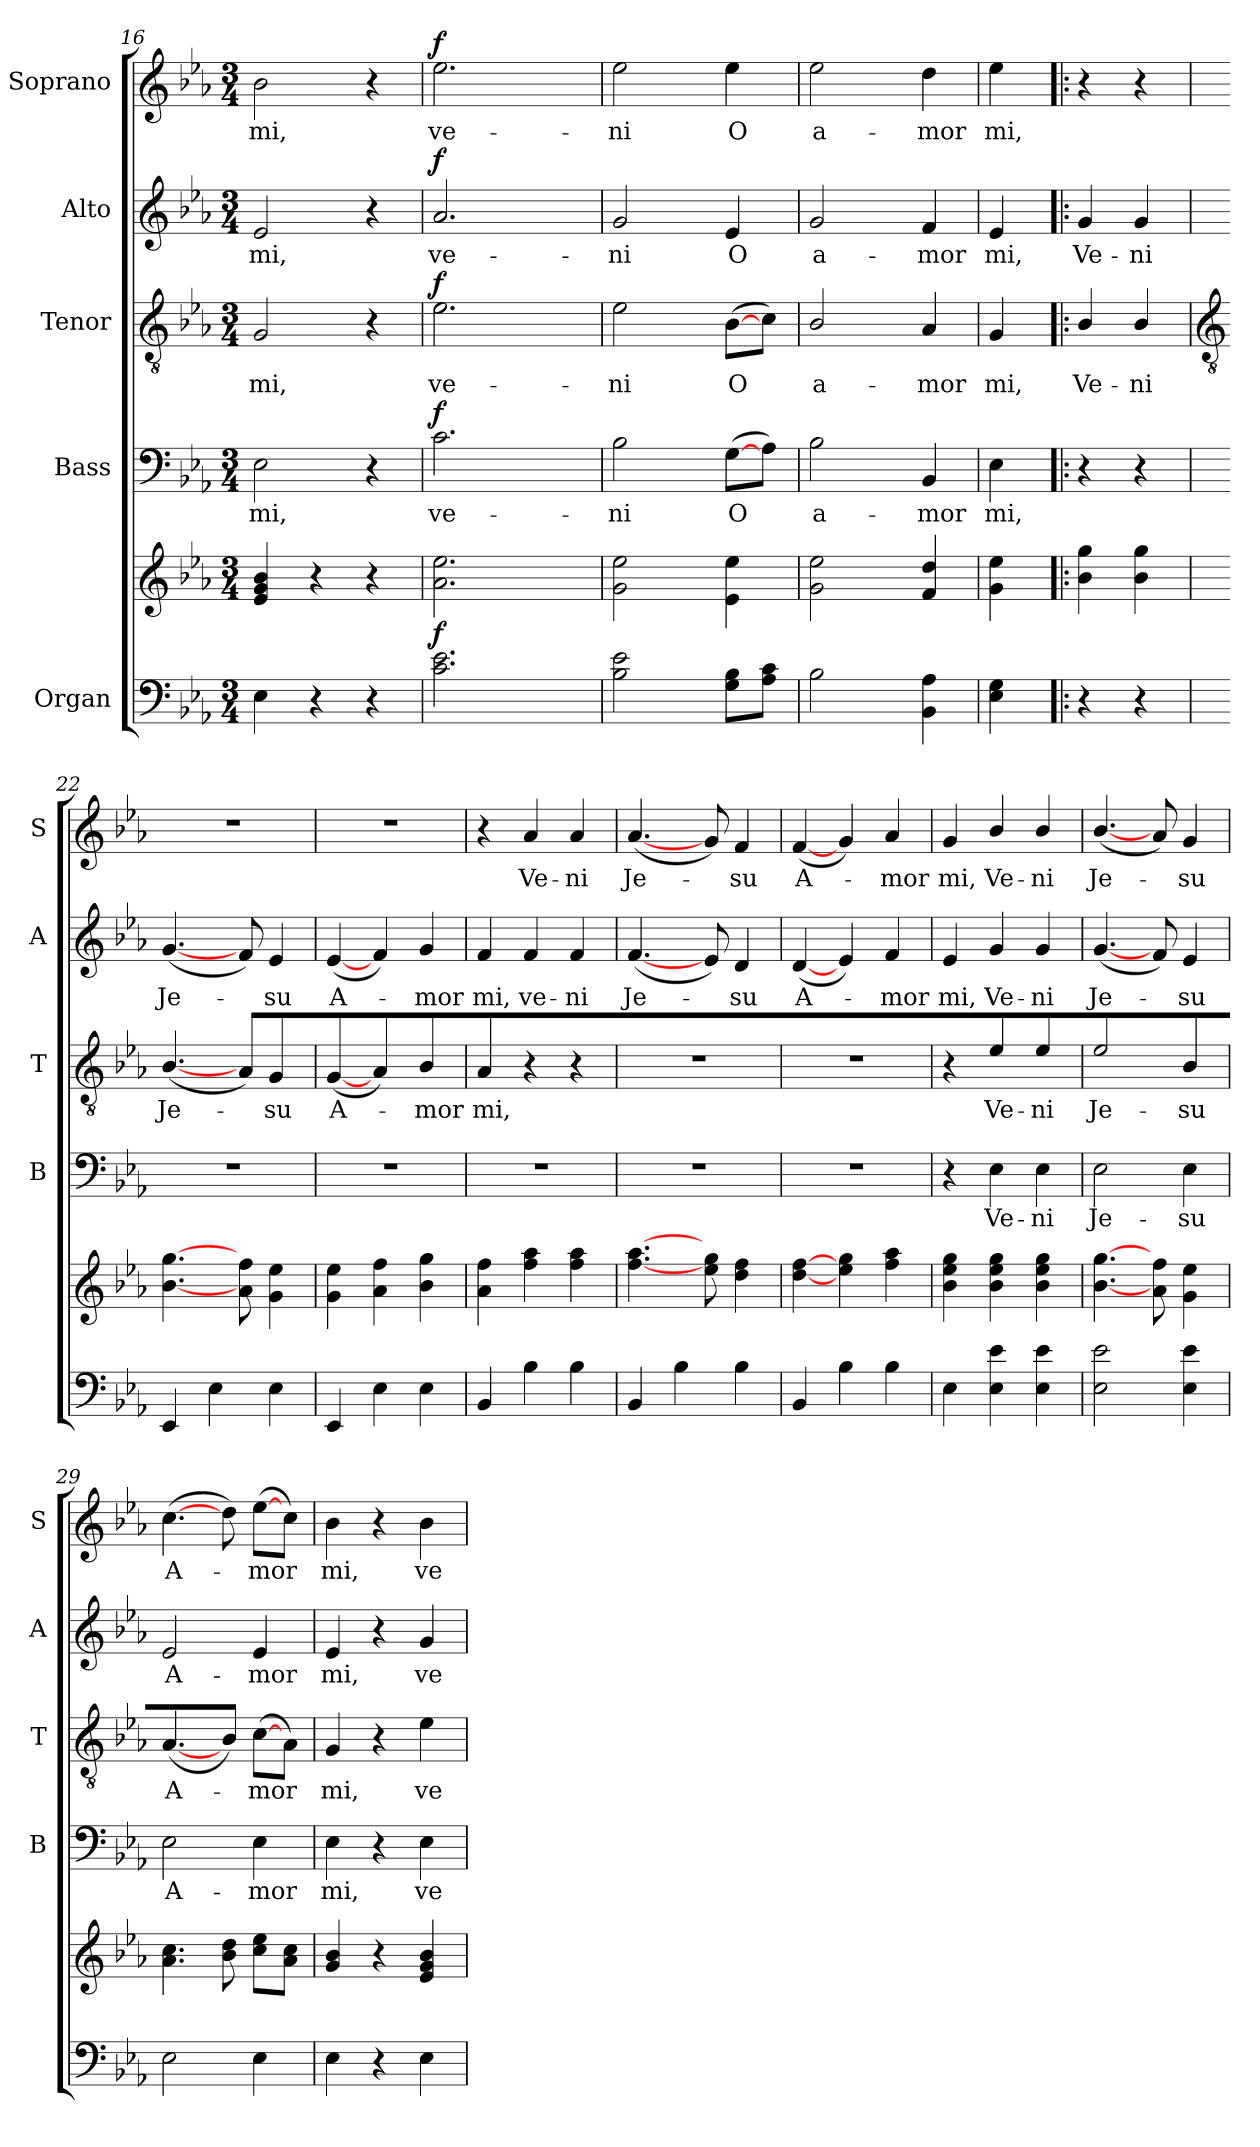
**kern	**kern	**dynam	**kern	**text	**dynam	**kern	**text	**dynam	**kern	**text	**dynam	**kern	**text	**dynam
*part5	*part5	*part5	*part4	*part4	*part4	*part3	*part3	*part3	*part2	*part2	*part2	*part1	*part1	*part1
*staff6	*staff5	*staff5/6	*staff4	*staff4	*staff4	*staff3	*staff3	*staff3	*staff2	*staff2	*staff2	*staff1	*staff1	*staff1
*I"Organ	*	*	*I"Bass	*	*	*I"Tenor	*	*	*I"Alto	*	*	*I"Soprano	*	*
*	*	*	*I'B	*	*	*I'T	*	*	*I'A	*	*	*I'S	*	*
*clefF4	*clefG2	*	*clefF4	*	*	*clefGv2	*	*	*clefG2	*	*	*clefG2	*	*
*k[b-e-a-]	*k[b-e-a-]	*	*k[b-e-a-]	*	*	*k[b-e-a-]	*	*	*k[b-e-a-]	*	*	*k[b-e-a-]	*	*
*E-:	*E-:	*	*E-:	*	*	*E-:	*	*	*E-:	*	*	*E-:	*	*
*M3/4	*M3/4	*	*M3/4	*	*	*M3/4	*	*	*M3/4	*	*	*M3/4	*	*
=16	=16	=16	=16	=16	=16	=16	=16	=16	=16	=16	=16	=16	=16	=16
*	*^	*	*	*	*	*	*	*	*	*	*	*	*	*
!	!	!	!	!	!LO:LY:b	!	!	!LO:LY:b	!	!	!LO:LY:b	!	!	!LO:LY:b	!
4E-	4e- 4g 4b-	4ryy	.	2E-	mi,	.	2G	mi,	.	2e-	mi,	.	2b-	mi,	.
4r	4r	4ryy	.	.	.	.	.	.	.	.	.	.	.	.	.
4r	4r	4ryy	.	4r	.	.	4r	.	.	4r	.	.	4r	.	.
=17	=17	=17	=17	=17	=17	=17	=17	=17	=17	=17	=17	=17	=17	=17	=17
!	!	!	!LO:DY:a=2	!	!LO:LY:b	!LO:DY:b	!	!LO:LY:b	!LO:DY:b	!	!LO:LY:b	!LO:DY:b	!	!LO:LY:b	!LO:DY:b
2.c 2.e-	2.a- 2.ee-	4ryy	f	2.c	ve-	f	2.e-	ve-	f	2.a-	ve-	f	2.ee-	ve-	f
.	.	4ryy	.	.	.	.	.	.	.	.	.	.	.	.	.
.	.	4ryy	.	.	.	.	.	.	.	.	.	.	.	.	.
=18	=18	=18	=18	=18	=18	=18	=18	=18	=18	=18	=18	=18	=18	=18	=18
!	!	!	!	!	!LO:LY:b	!	!	!LO:LY:b	!	!	!LO:LY:b	!	!	!LO:LY:b	!
2B- 2e-	2g 2ee-	4ryy	.	2B-	-ni	.	2e-	-ni	.	2g	-ni	.	2ee-	-ni	.
.	.	4ryy	.	.	.	.	.	.	.	.	.	.	.	.	.
!	!	!	!	!	!LO:LY:b	!	!	!LO:LY:b	!	!	!LO:LY:b	!	!	!LO:LY:b	!
8G 8B-L	4e-\ 4ee-\	4ryy	.	(>[8GL	O	.	(>[8B-L	O	.	4e-	O	.	4ee-	O	.
8A- 8cJ	.	.	.	8A-J)	.	.	8cJ)	.	.	.	.	.	.	.	.
=19	=19	=19	=19	=19	=19	=19	=19	=19	=19	=19	=19	=19	=19	=19	=19
!	!	!	!	!	!LO:LY:b	!	!	!LO:LY:b	!	!	!LO:LY:b	!	!	!LO:LY:b	!
2B-	2g 2ee-	4ryy	.	2B-	a-	.	2B-/	a-	.	2g	a-	.	2ee-	a-	.
.	.	4ryy	.	.	.	.	.	.	.	.	.	.	.	.	.
!	!	!	!	!	!LO:LY:b	!	!	!LO:LY:b	!	!	!LO:LY:b	!	!	!LO:LY:b	!
4BB- 4A-	4f 4dd	4ryy	.	4BB-	-mor	.	4A-	-mor	.	4f	-mor	.	4dd	-mor	.
=20	=20	=20	=20	=20	=20	=20	=20	=20	=20	=20	=20	=20	=20	=20	=20
!	!	!	!	!	!LO:LY:b	!	!	!LO:LY:b	!	!	!LO:LY:b	!	!	!LO:LY:b	!
4E- 4G	4g 4ee-	4ryy	.	4E-	mi,	.	4G	mi,	.	4e-	mi,	.	4ee-	mi,	.
=21!|:	=21!|:	=21!|:	=21!|:	=21!|:	=21!|:	=21!|:	=21!|:	=21!|:	=21!|:	=21!|:	=21!|:	=21!|:	=21!|:	=21!|:	=21!|:
!	!	!	!	!	!	!	!	!LO:LY:b	!	!	!LO:LY:b	!	!	!	!
4r	4b- 4gg	4ryy	.	4r	.	.	4B-/	Ve-	.	4g	Ve-	.	4r	.	.
!	!	!	!	!	!	!	!	!LO:LY:b	!	!	!LO:LY:b	!	!	!	!
4r	4b- 4gg	4ryy	.	4r	.	.	4B-/	-ni	.	4g	-ni	.	4r	.	.
*	*v	*v	*	*	*	*	*	*	*	*	*	*	*	*	*
!!LO:LB:g=z
=22	=22	=22	=22	=22	=22	=22	=22	=22	=22	=22	=22	=22	=22	=22
*	*	*	*	*	*	*clefGv2	*	*	*	*	*	*	*	*
*	*^	*	*	*	*	*	*	*	*	*	*	*	*	*
!	!	!	!	!LO:N:vis=1	!	!	!	!LO:LY:b	!	!	!LO:LY:b	!	!LO:N:vis=1	!	!
*	*v	*v	*	*	*	*	*	*	*	*	*	*	*	*	*
4EE-	[4.b- [4.gg	.	2.r	.	.	(<[4.B-/	Je-	.	(<[4.g	Je-	.	2.r	.	.
4E-	.	.	.	.	.	.	.	.	.	.	.	.	.	.
.	8a- 8ff	.	.	.	.	8A-L)	.	.	8f)	.	.	.	.	.
!	!	!	!	!	!	!	!LO:LY:b	!	!	!LO:LY:b	!	!	!	!
4E-	4g 4ee-	.	.	.	.	4G	su	.	4e-	su	.	.	.	.
=23	=23	=23	=23	=23	=23	=23	=23	=23	=23	=23	=23	=23	=23	=23
!	!	!	!LO:N:vis=1	!	!	!	!LO:LY:b	!	!	!LO:LY:b	!	!LO:N:vis=1	!	!
4EE-	4g 4ee-	.	2.r	.	.	(<[4G	A-	.	(<[4e-	A-	.	2.r	.	.
4E-	4a- 4ff	.	.	.	.	4A-)	.	.	4f)	.	.	.	.	.
!	!	!	!	!	!	!	!LO:LY:b	!	!	!LO:LY:b	!	!	!	!
4E-	4b- 4gg	.	.	.	.	4B-/	mor	.	4g	mor	.	.	.	.
=24	=24	=24	=24	=24	=24	=24	=24	=24	=24	=24	=24	=24	=24	=24
!	!	!	!LO:N:vis=1	!	!	!	!LO:LY:b	!	!	!LO:LY:b	!	!	!	!
4BB-	4a- 4ff	.	2.r	.	.	4A-	mi,	.	4f	mi,	.	4r	.	.
!	!	!	!	!	!	!	!	!	!	!LO:LY:b	!	!	!LO:LY:b	!
4B-	4ff 4aa-	.	.	.	.	4r	.	.	4f	ve-	.	4a-	Ve-	.
!	!	!	!	!	!	!	!	!	!	!LO:LY:b	!	!	!LO:LY:b	!
4B-	4ff 4aa-	.	.	.	.	4r	.	.	4f	-ni	.	4a-	-ni	.
=25	=25	=25	=25	=25	=25	=25	=25	=25	=25	=25	=25	=25	=25	=25
!	!	!	!LO:N:vis=1	!	!	!LO:N:vis=1	!	!	!	!LO:LY:b	!	!	!LO:LY:b	!
4BB-	[4.ff [4.aa-	.	2.r	.	.	2.r	.	.	(<[4.f	Je-	.	(<[4.a-	Je-	.
4B-	.	.	.	.	.	.	.	.	.	.	.	.	.	.
.	8ee- 8gg	.	.	.	.	.	.	.	8e-)	.	.	8g)	.	.
!	!	!	!	!	!	!	!	!	!	!LO:LY:b	!	!	!LO:LY:b	!
4B-	4dd 4ff	.	.	.	.	.	.	.	4d	su	.	4f	su	.
=26	=26	=26	=26	=26	=26	=26	=26	=26	=26	=26	=26	=26	=26	=26
!	!	!	!LO:N:vis=1	!	!	!LO:N:vis=1	!	!	!	!LO:LY:b	!	!	!LO:LY:b	!
4BB-	[4dd [4ff	.	2.r	.	.	2.r	.	.	(<[4d	A-	.	(<[4f	A-	.
4B-	4ee- 4gg	.	.	.	.	.	.	.	4e-)	.	.	4g)	.	.
!	!	!	!	!	!	!	!	!	!	!LO:LY:b	!	!	!LO:LY:b	!
4B-	4ff 4aa-	.	.	.	.	.	.	.	4f	mor	.	4a-	mor	.
=27	=27	=27	=27	=27	=27	=27	=27	=27	=27	=27	=27	=27	=27	=27
!	!	!	!	!	!	!	!	!	!	!LO:LY:b	!	!	!LO:LY:b	!
4E-	4b- 4ee- 4gg	.	4r	.	.	4r	.	.	4e-	mi,	.	4g	mi,	.
!	!	!	!	!LO:LY:b	!	!	!LO:LY:b	!	!	!LO:LY:b	!	!	!LO:LY:b	!
4E- 4e-	4b- 4ee- 4gg	.	4E-	Ve-	.	4e-	Ve-	.	4g	Ve-	.	4b-/	Ve-	.
!	!	!	!	!LO:LY:b	!	!	!LO:LY:b	!	!	!LO:LY:b	!	!	!LO:LY:b	!
4E- 4e-	4b- 4ee- 4gg	.	4E-	-ni	.	4e-	-ni	.	4g	-ni	.	4b-/	-ni	.
=28	=28	=28	=28	=28	=28	=28	=28	=28	=28	=28	=28	=28	=28	=28
!	!	!	!	!LO:LY:b	!	!	!LO:LY:b	!	!	!LO:LY:b	!	!	!LO:LY:b	!
2E- 2e-	[4.b- [4.gg	.	2E-	Je-	.	2e-	Je-	.	(<[4.g	Je-	.	(<[4.b-/	Je-	.
.	8a- 8ff	.	.	.	.	.	.	.	8f)	.	.	8a-)	.	.
!	!	!	!	!LO:LY:b	!	!	!LO:LY:b	!	!	!LO:LY:b	!	!	!LO:LY:b	!
4E- 4e-	4g 4ee-	.	4E-	-su	.	4B-/	-su	.	4e-	su	.	4g	su	.
=29	=29	=29	=29	=29	=29	=29	=29	=29	=29	=29	=29	=29	=29	=29
!	!	!	!	!LO:LY:b	!	!	!LO:LY:b	!	!	!LO:LY:b	!	!	!LO:LY:b	!
2E-	4.a- 4.cc	.	2E-	A-	.	(<[4.A-	A-	.	2e-	A-	.	(>[4.cc	A-	.
.	8b- 8dd	.	.	.	.	8B-J)	.	.	.	.	.	8dd)	.	.
!	!	!	!	!LO:LY:b	!	!	!LO:LY:b	!	!	!LO:LY:b	!	!	!LO:LY:b	!
4E-	8cc 8ee-L	.	4E-	-mor	.	(>[8cL	mor	.	4e-	-mor	.	(>[8ee-L	mor	.
.	8a- 8ccJ	.	.	.	.	8A-J)	.	.	.	.	.	8ccJ)	.	.
=30	=30	=30	=30	=30	=30	=30	=30	=30	=30	=30	=30	=30	=30	=30
!	!	!	!	!LO:LY:b	!	!	!LO:LY:b	!	!	!LO:LY:b	!	!	!LO:LY:b	!
4E-	4g 4b-	.	4E-	mi,	.	4G	mi,	.	4e-	mi,	.	4b-	mi,	.
4r	4r	.	4r	.	.	4r	.	.	4r	.	.	4r	.	.
!	!	!	!	!LO:LY:b	!	!	!LO:LY:b	!	!	!LO:LY:b	!	!	!LO:LY:b	!
4E-	4e- 4g 4b-	.	4E-	ve-	.	4e-	ve-	.	4g	ve-	.	4b-	ve-	.
=	=	=	=	=	=	=	=	=	=	=	=	=	=	=
*-	*-	*-	*-	*-	*-	*-	*-	*-	*-	*-	*-	*-	*-	*-
